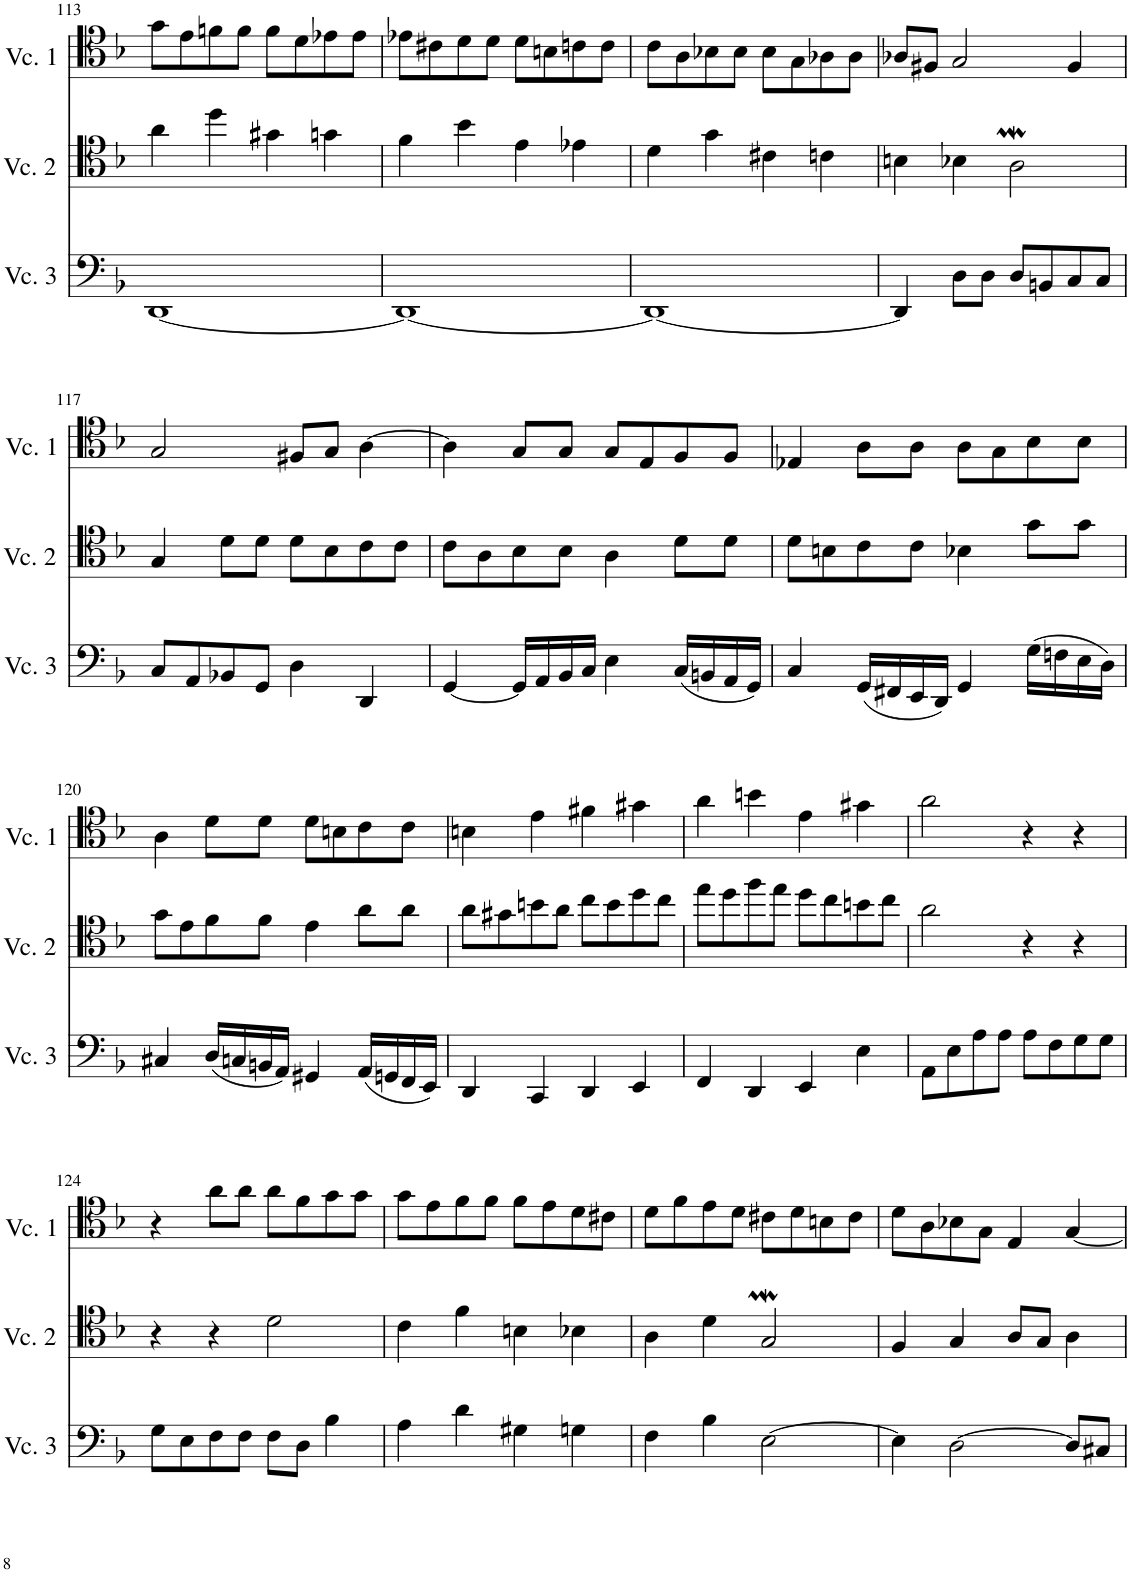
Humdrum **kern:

**kern	**kern	**kern
*part3	*part2	*part1
*staff3	*staff2	*staff1
*I"Cello 3	*I"Cello 2	*I"Cello 1
!!LO:PB:g=z
*clefF4	*clefC4	*clefC4
*k[b-]	*k[b-]	*k[b-]
*M2/2	*M2/2	*M2/2
*met(c|)	*met(c|)	*met(c|)
=113	=113	=113
[1DD	4a\	8g\L
.	.	8e\
.	4dd\	8fn\
.	.	8f\J
.	4g#X\	8f\L
.	.	8d\
.	4gn\	8e-X\
.	.	8e-\J
=114	=114	=114
1DD_	4f\	8e-X\L
.	.	8c#X\
.	4b-\	8d\
.	.	8d\J
.	4e\	8d\L
.	.	8Bn\
.	4e-X\	8cn\
.	.	8c\J
=115	=115	=115
1DD_	4d\	8c\L
.	.	8A\
.	4g\	8B-X\
.	.	8B-\J
.	4c#X\	8B-\L
.	.	8G\
.	4cn\	8A-X\
.	.	8A-\J
=116	=116	=116
4DD/]	4Bn\	8A-X/L
.	.	8F#X/J
8D\L	4B-X\	2G/
8D\J	.	.
8D/L	2AW\	.
8BBn/	.	.
8C/	.	4F#/
8C/J	.	.
!!LO:LB:g=z
=117	=117	=117
8C/L	4G/	2G/
8AA/	.	.
8BB-X/	8d\L	.
8GG/J	8d\J	.
4D\	8d\L	8F#X/L
.	8B-\	8G/J
4DD/	8c\	[4A\
.	8c\J	.
=118	=118	=118
[4GG/	8c\L	4A\]
.	8A\	.
16GG/LL]	8B-\	8G/L
16AA/	.	.
16BB-/	8B-\J	8G/J
16C/JJ	.	.
4E\	4A\	8G/L
.	.	8E/
(16C/LL	8d\L	8F/
16BBn/	.	.
16AA/	8d\J	8F/J
16GG/JJ)	.	.
=119	=119	=119
4C/	8d\L	4E-X/
.	8Bn\	.
(16GG/LL	8c\	8A\L
16FF#X/	.	.
16EE/	8c\J	8A\J
16DD/JJ)	.	.
4GG/	4B-X\	8A\L
.	.	8G\
(16G\LL	8g\L	8B-\
16Fn\	.	.
16E\	8g\J	8B-\J
16D\JJ)	.	.
!!LO:LB:g=z
=120	=120	=120
4C#X/	8g\L	4A\
.	8e\	.
(16D/LL	8f\	8d\L
16Cn/	.	.
16BBn/	8f\J	8d\J
16AA/JJ)	.	.
4GG#X/	4e\	8d\L
.	.	8Bn\
(16AA/LL	8a\L	8c\
16GGn/	.	.
16FF/	8a\J	8c\J
16EE/JJ)	.	.
=121	=121	=121
4DD/	8a\L	4Bn\
.	8g#X\	.
4CC/	8bn\	4e\
.	8a\J	.
4DD/	8cc\L	4f#X\
.	8b\	.
4EE/	8dd\	4g#X\
.	8cc\J	.
=122	=122	=122
4FF/	8ee\L	4a\
.	8dd\	.
4DD/	8ff\	4bn\
.	8ee\J	.
4EE/	8dd\L	4e\
.	8cc\	.
4E\	8bn\	4g#X\
.	8cc\J	.
=123	=123	=123
8AA\L	2a\	2a\
8E\	.	.
8A\	.	.
8A\J	.	.
8A\L	4r	4r
8F\	.	.
8G\	4r	4r
8G\J	.	.
!!LO:LB:g=z
=124	=124	=124
8G\L	4r	4r
8E\	.	.
8F\	4r	8a\L
8F\J	.	8a\J
8F\L	2d\	8a\L
8D\J	.	8f\
4B-\	.	8g\
.	.	8g\J
=125	=125	=125
4A\	4c\	8g\L
.	.	8e\
4d\	4f\	8f\
.	.	8f\J
4G#X\	4Bn\	8f\L
.	.	8e\
4Gn\	4B-X\	8d\
.	.	8c#X\J
=126	=126	=126
4F\	4A\	8d\L
.	.	8f\
4B-\	4d\	8e\
.	.	8d\J
[2E\	2GW/	8c#X\L
.	.	8d\
.	.	8Bn\
.	.	8c#\J
=127	=127	=127
4E\]	4F/	8d\L
.	.	8A\
[2D\	4G/	8B-X\
.	.	8G\J
.	8A/L	4E/
.	8G/J	.
8D/L]	4A\	[4G/
8C#X/J	.	.
=	=	=
*-	*-	*-
